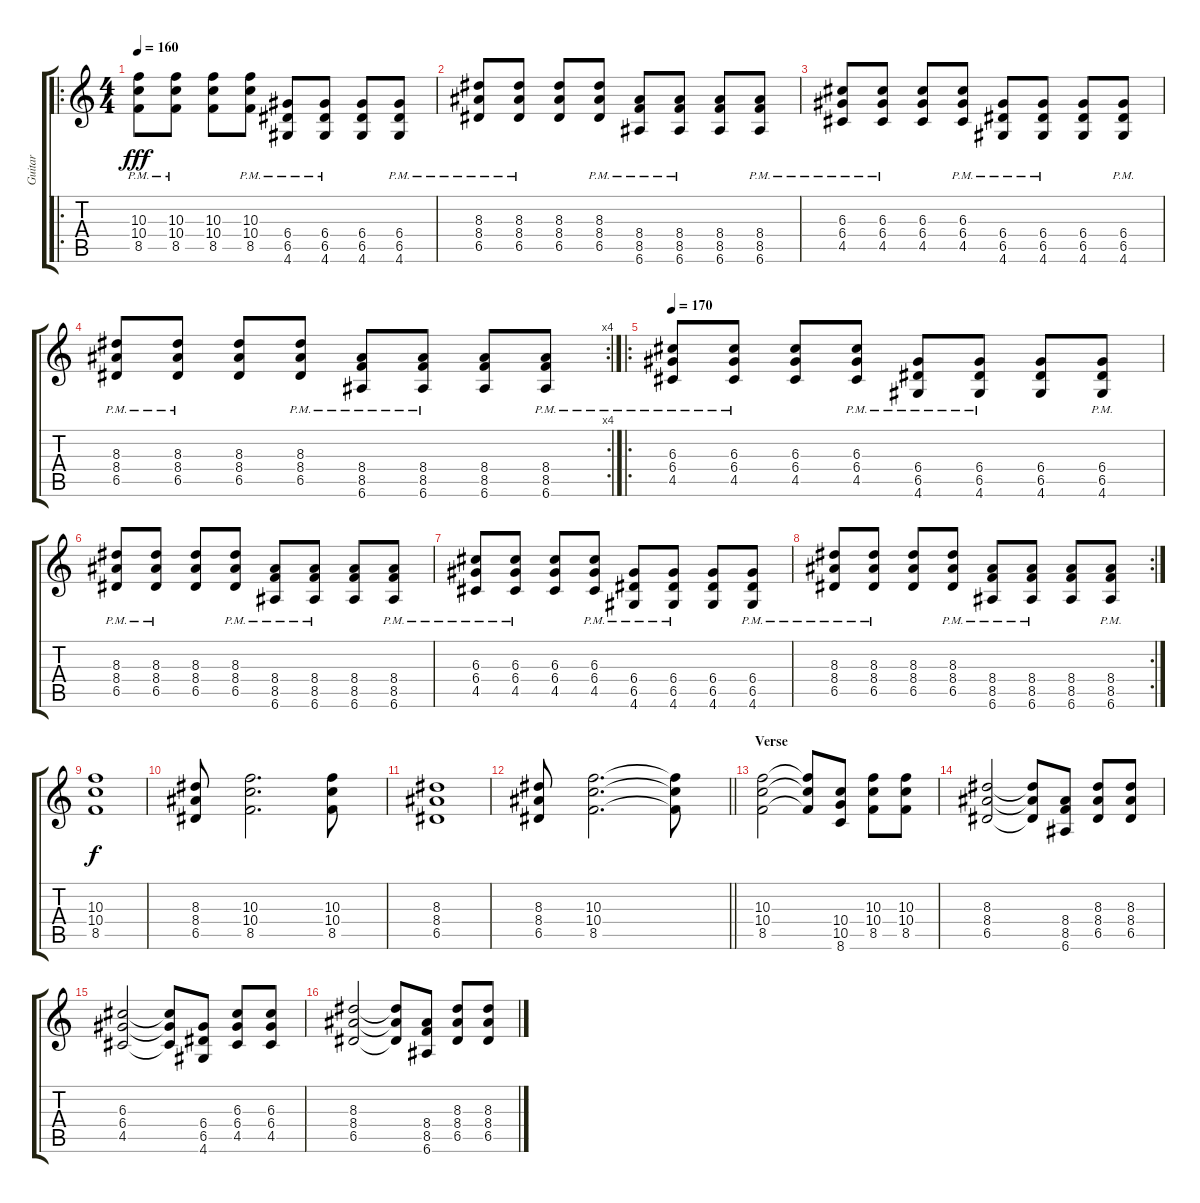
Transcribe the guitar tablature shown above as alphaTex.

\track ("Guitar" "Guitar") {instrument overdrivenguitar}
\staff {score tabs}
\tuning (E4 B3 G3 D3 A2 E2) {hide}
\ro
\ts (4 4)
\tempo 160
\clef g2
\ks c
(10.3{pm} 10.4{pm} 8.5{pm}).8{dy fff} (10.3{pm} 10.4{pm} 8.5{pm}).8 (10.3 10.4 8.5).8 (10.3{pm} 10.4{pm} 8.5{pm}).8 (6.4{pm} 6.5{pm} 4.6{pm}).8 (6.4{pm} 6.5{pm} 4.6{pm}).8 (6.4 6.5 4.6).8 (6.4{pm} 6.5{pm} 4.6{pm}).8 |
(8.3{pm} 8.4{pm} 6.5{pm}).8 (8.3{pm} 8.4{pm} 6.5{pm}).8 (8.3 8.4 6.5).8 (8.3{pm} 8.4{pm} 6.5{pm}).8 (8.4{pm} 8.5{pm} 6.6{pm}).8 (8.4{pm} 8.5{pm} 6.6{pm}).8 (8.4 8.5 6.6).8 (8.4{pm} 8.5{pm} 6.6{pm}).8 |
(6.3{pm} 6.4{pm} 4.5{pm}).8 (6.3{pm} 6.4{pm} 4.5{pm}).8 (6.3 6.4 4.5).8 (6.3{pm} 6.4{pm} 4.5{pm}).8 (6.4{pm} 6.5{pm} 4.6{pm}).8 (6.4{pm} 6.5{pm} 4.6{pm}).8 (6.4 6.5 4.6).8 (6.4{pm} 6.5{pm} 4.6{pm}).8 |
\rc 4
(8.3{pm} 8.4{pm} 6.5{pm}).8 (8.3{pm} 8.4{pm} 6.5{pm}).8 (8.3 8.4 6.5).8 (8.3{pm} 8.4{pm} 6.5{pm}).8 (8.4{pm} 8.5{pm} 6.6{pm}).8 (8.4{pm} 8.5{pm} 6.6{pm}).8 (8.4 8.5 6.6).8 (8.4{pm} 8.5{pm} 6.6{pm}).8 |
\ro
\tempo 170
(6.3{pm} 6.4{pm} 4.5{pm}).8 (6.3{pm} 6.4{pm} 4.5{pm}).8 (6.3 6.4 4.5).8 (6.3{pm} 6.4{pm} 4.5{pm}).8 (6.4{pm} 6.5{pm} 4.6{pm}).8 (6.4{pm} 6.5{pm} 4.6{pm}).8 (6.4 6.5 4.6).8 (6.4{pm} 6.5{pm} 4.6{pm}).8 |
(8.3{pm} 8.4{pm} 6.5{pm}).8 (8.3{pm} 8.4{pm} 6.5{pm}).8 (8.3 8.4 6.5).8 (8.3{pm} 8.4{pm} 6.5{pm}).8 (8.4{pm} 8.5{pm} 6.6{pm}).8 (8.4{pm} 8.5{pm} 6.6{pm}).8 (8.4 8.5 6.6).8 (8.4{pm} 8.5{pm} 6.6{pm}).8 |
(6.3{pm} 6.4{pm} 4.5{pm}).8 (6.3{pm} 6.4{pm} 4.5{pm}).8 (6.3 6.4 4.5).8 (6.3{pm} 6.4{pm} 4.5{pm}).8 (6.4{pm} 6.5{pm} 4.6{pm}).8 (6.4{pm} 6.5{pm} 4.6{pm}).8 (6.4 6.5 4.6).8 (6.4{pm} 6.5{pm} 4.6{pm}).8 |
\rc 2
(8.3{pm} 8.4{pm} 6.5{pm}).8 (8.3{pm} 8.4{pm} 6.5{pm}).8 (8.3 8.4 6.5).8 (8.3{pm} 8.4{pm} 6.5{pm}).8 (8.4{pm} 8.5{pm} 6.6{pm}).8 (8.4{pm} 8.5{pm} 6.6{pm}).8 (8.4 8.5 6.6).8 (8.4{pm} 8.5{pm} 6.6{pm}).8 |
(10.3 10.4 8.5).1{dy f} |
(8.3 8.4 6.5).8 (10.3 10.4 8.5).2{d} (10.3 10.4 8.5).8 |
(8.3 8.4 6.5).1 |
\barLineRight lightlight
(8.3 8.4 6.5).8 (10.3 10.4 8.5).2{d} (10.3{t} 10.4{t} 8.5{t}).8 |
\section ("" "Verse")
(10.3 10.4 8.5).2 (10.3{t} 10.4{t} 8.5{t}).8 (10.4 10.5 8.6).8 (10.3 10.4 8.5).8 (10.3 10.4 8.5).8 |
(8.3 8.4 6.5).2 (8.3{t} 8.4{t} 6.5{t}).8 (8.4 8.5 6.6).8 (8.3 8.4 6.5).8 (8.3 8.4 6.5).8 |
(6.3 6.4 4.5).2 (6.3{t} 6.4{t} 4.5{t}).8 (6.4 6.5 4.6).8 (6.3 6.4 4.5).8 (6.3 6.4 4.5).8 |
(8.3 8.4 6.5).2 (8.3{t} 8.4{t} 6.5{t}).8 (8.4 8.5 6.6).8 (8.3 8.4 6.5).8 (8.3 8.4 6.5).8
